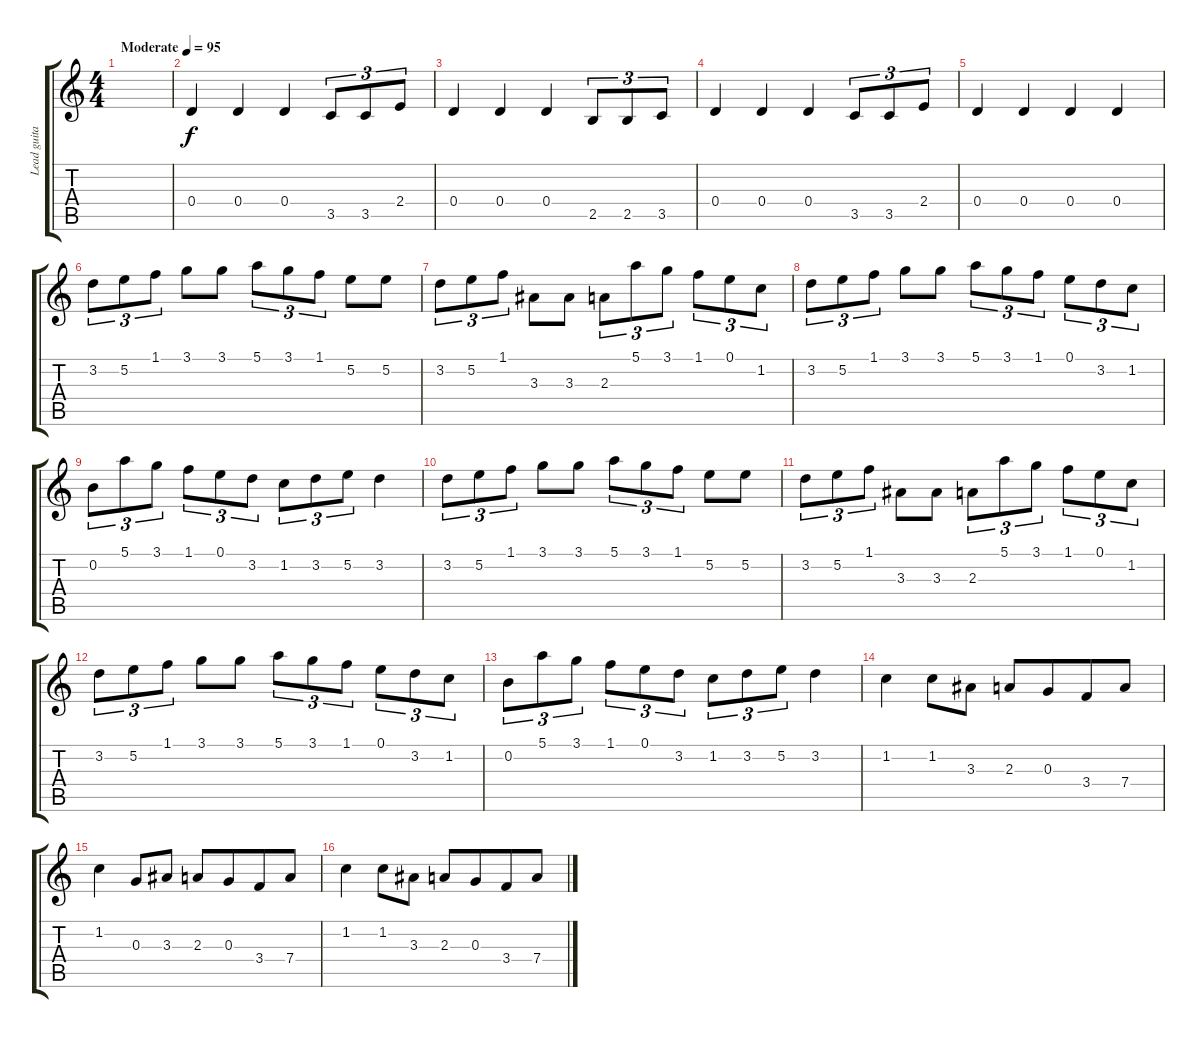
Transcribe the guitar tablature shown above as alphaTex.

\track ("Lead guitar" "Lead guita") {instrument distortionguitar}
\staff {score tabs}
\tuning (E4 B3 G3 D3 A2 E2) {hide}
\ts (4 4)
\tempo (95 "Moderate")
\clef g2
\ks c
|
0.4.4 0.4.4 0.4.4 3.5.8{tu (3 2)} 3.5.8{tu (3 2)} 2.4.8{tu (3 2)} |
0.4.4 0.4.4 0.4.4 2.5.8{tu (3 2)} 2.5.8{tu (3 2)} 3.5.8{tu (3 2)} |
0.4.4 0.4.4 0.4.4 3.5.8{tu (3 2)} 3.5.8{tu (3 2)} 2.4.8{tu (3 2)} |
0.4.4 0.4.4 0.4.4 0.4.4 |
3.2.8{tu (3 2)} 5.2.8{tu (3 2) beam merge} 1.1.8{tu (3 2)} 3.1.8 3.1.8 5.1.8{tu (3 2)} 3.1.8{tu (3 2)} 1.1.8{tu (3 2)} 5.2.8 5.2.8 |
3.2.8{tu (3 2)} 5.2.8{tu (3 2)} 1.1.8{tu (3 2)} 3.3.8{beam Down} 3.3.8{beam Down} 2.3.8{tu (3 2)} 5.1.8{tu (3 2)} 3.1.8{tu (3 2)} 1.1.8{tu (3 2)} 0.1.8{tu (3 2)} 1.2.8{tu (3 2)} |
3.2.8{tu (3 2)} 5.2.8{tu (3 2) beam merge} 1.1.8{tu (3 2)} 3.1.8 3.1.8 5.1.8{tu (3 2)} 3.1.8{tu (3 2)} 1.1.8{tu (3 2)} 0.1.8{tu (3 2)} 3.2.8{tu (3 2)} 1.2.8{tu (3 2)} |
0.2.8{tu (3 2)} 5.1.8{tu (3 2)} 3.1.8{tu (3 2)} 1.1.8{tu (3 2)} 0.1.8{tu (3 2)} 3.2.8{tu (3 2)} 1.2.8{tu (3 2)} 3.2.8{tu (3 2)} 5.2.8{tu (3 2)} 3.2.4 |
3.2.8{tu (3 2)} 5.2.8{tu (3 2) beam merge} 1.1.8{tu (3 2)} 3.1.8 3.1.8 5.1.8{tu (3 2)} 3.1.8{tu (3 2)} 1.1.8{tu (3 2)} 5.2.8 5.2.8 |
3.2.8{tu (3 2)} 5.2.8{tu (3 2)} 1.1.8{tu (3 2)} 3.3.8{beam Down} 3.3.8{beam Down} 2.3.8{tu (3 2)} 5.1.8{tu (3 2)} 3.1.8{tu (3 2)} 1.1.8{tu (3 2)} 0.1.8{tu (3 2)} 1.2.8{tu (3 2)} |
3.2.8{tu (3 2)} 5.2.8{tu (3 2) beam merge} 1.1.8{tu (3 2)} 3.1.8 3.1.8 5.1.8{tu (3 2)} 3.1.8{tu (3 2)} 1.1.8{tu (3 2)} 0.1.8{tu (3 2)} 3.2.8{tu (3 2)} 1.2.8{tu (3 2)} |
0.2.8{tu (3 2)} 5.1.8{tu (3 2)} 3.1.8{tu (3 2)} 1.1.8{tu (3 2)} 0.1.8{tu (3 2)} 3.2.8{tu (3 2)} 1.2.8{tu (3 2)} 3.2.8{tu (3 2)} 5.2.8{tu (3 2)} 3.2.4 |
1.2.4 1.2.8 3.3.8 2.3.8 0.3.8{beam merge} 3.4.8 7.4.8 |
1.2.4 0.3.8 3.3.8 2.3.8 0.3.8{beam merge} 3.4.8 7.4.8 |
1.2.4 1.2.8 3.3.8 2.3.8 0.3.8{beam merge} 3.4.8 7.4.8
